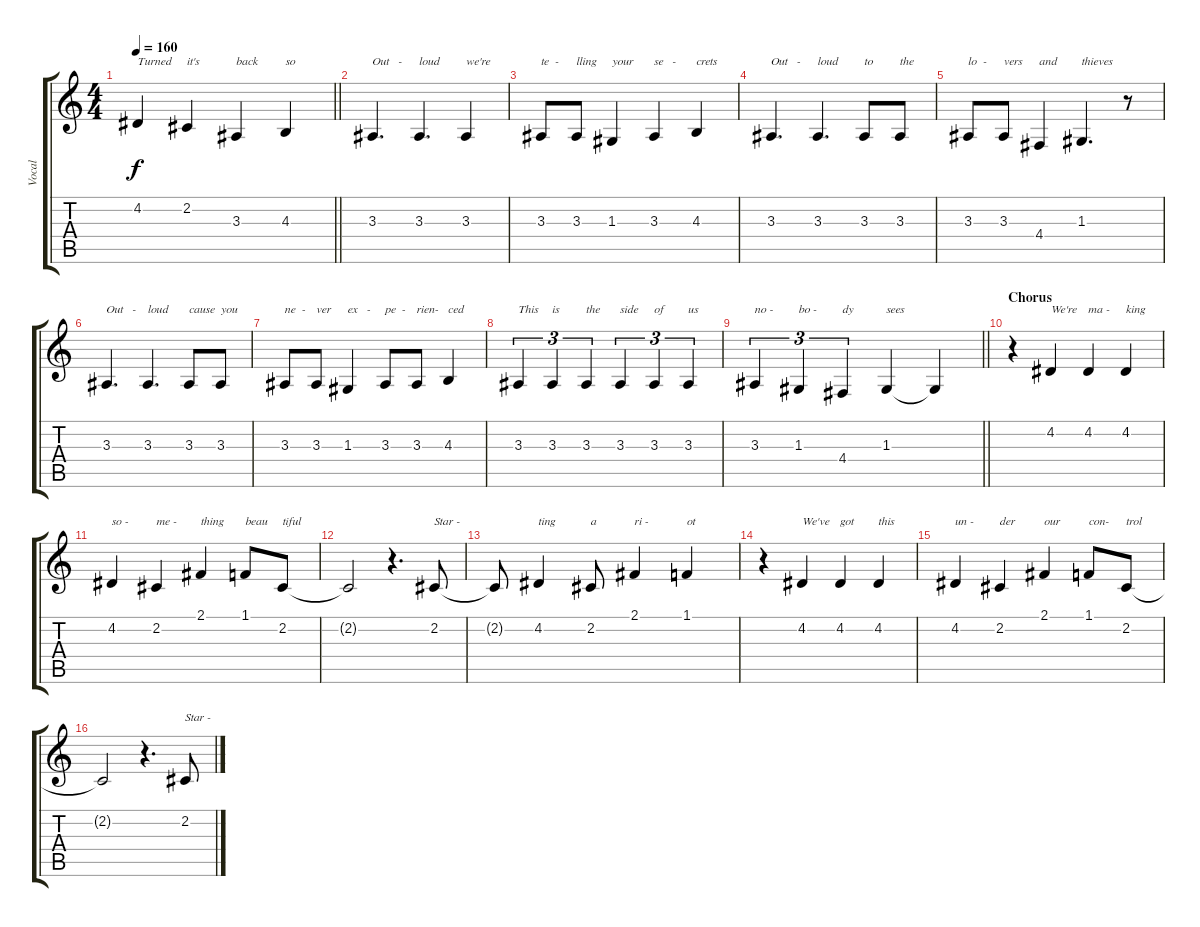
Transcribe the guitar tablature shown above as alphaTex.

\track ("Vocal" "Vocal") {instrument violin}
\staff {score tabs}
\tuning (E4 B3 G3 D3 A2 E2) {hide}
\ts (4 4)
\tempo 160
\clef g2
\barLineRight lightlight
\ks c
4.2.4{txt "Turned" dy f} 2.2.4{txt "it's"} 3.3.4{txt "back"} 4.3.4{txt "so"} |
3.3.4{d txt "Out   -"} 3.3.4{d txt "loud"} 3.3.4{txt "we're"} |
3.3.8{txt "te  -"} 3.3.8{txt "lling"} 1.3.4{txt "your"} 3.3.4{txt "se   -"} 4.3.4{txt "crets"} |
3.3.4{d txt "Out   -"} 3.3.4{d txt "loud"} 3.3.8{txt "to"} 3.3.8{txt "the"} |
3.3.8{txt "lo  -"} 3.3.8{txt "vers"} 4.4.4{txt "and"} 1.3.4{d txt "thieves"} r.8 |
3.3.4{d txt "Out   -"} 3.3.4{d txt "loud"} 3.3.8{txt "cause"} 3.3.8{txt "you"} |
3.3.8{txt "ne  -"} 3.3.8{txt "ver"} 1.3.4{txt "ex   -"} 3.3.8{txt "pe  -"} 3.3.8{txt "rien-"} 4.3.4{txt "ced"} |
3.3.4{tu (3 2) txt "This"} 3.3.4{tu (3 2) txt "is"} 3.3.4{tu (3 2) txt "the"} 3.3.4{tu (3 2) txt "side"} 3.3.4{tu (3 2) txt "of"} 3.3.4{tu (3 2) txt "us"} |
\barLineRight lightlight
3.3.4{tu (3 2) txt "no -"} 1.3.4{tu (3 2) txt "bo -"} 4.4.4{tu (3 2) txt "dy"} 1.3.4{txt "sees"} 1.3{t}.4 |
\section ("" "Chorus")
r.4 4.2.4{txt "We're"} 4.2.4{txt "ma -"} 4.2.4{txt "king"} |
4.2.4{txt "so -"} 2.2.4{txt "me -"} 2.1.4{txt "thing"} 1.1.8{txt "beau"} 2.2.8{txt "tiful"} |
2.2{t}.2 r.4{d} 2.2.8{txt "Star -"} |
2.2{t}.8 4.2.4{txt "ting"} 2.2.8{txt "a"} 2.1.4{txt "ri -"} 1.1.4{txt "ot"} |
r.4 4.2.4{txt "We've"} 4.2.4{txt "got"} 4.2.4{txt "this"} |
4.2.4{txt "un -"} 2.2.4{txt "der"} 2.1.4{txt "our"} 1.1.8{txt "con-"} 2.2.8{txt "trol"} |
2.2{t}.2 r.4{d} 2.2.8{txt "Star -"}
